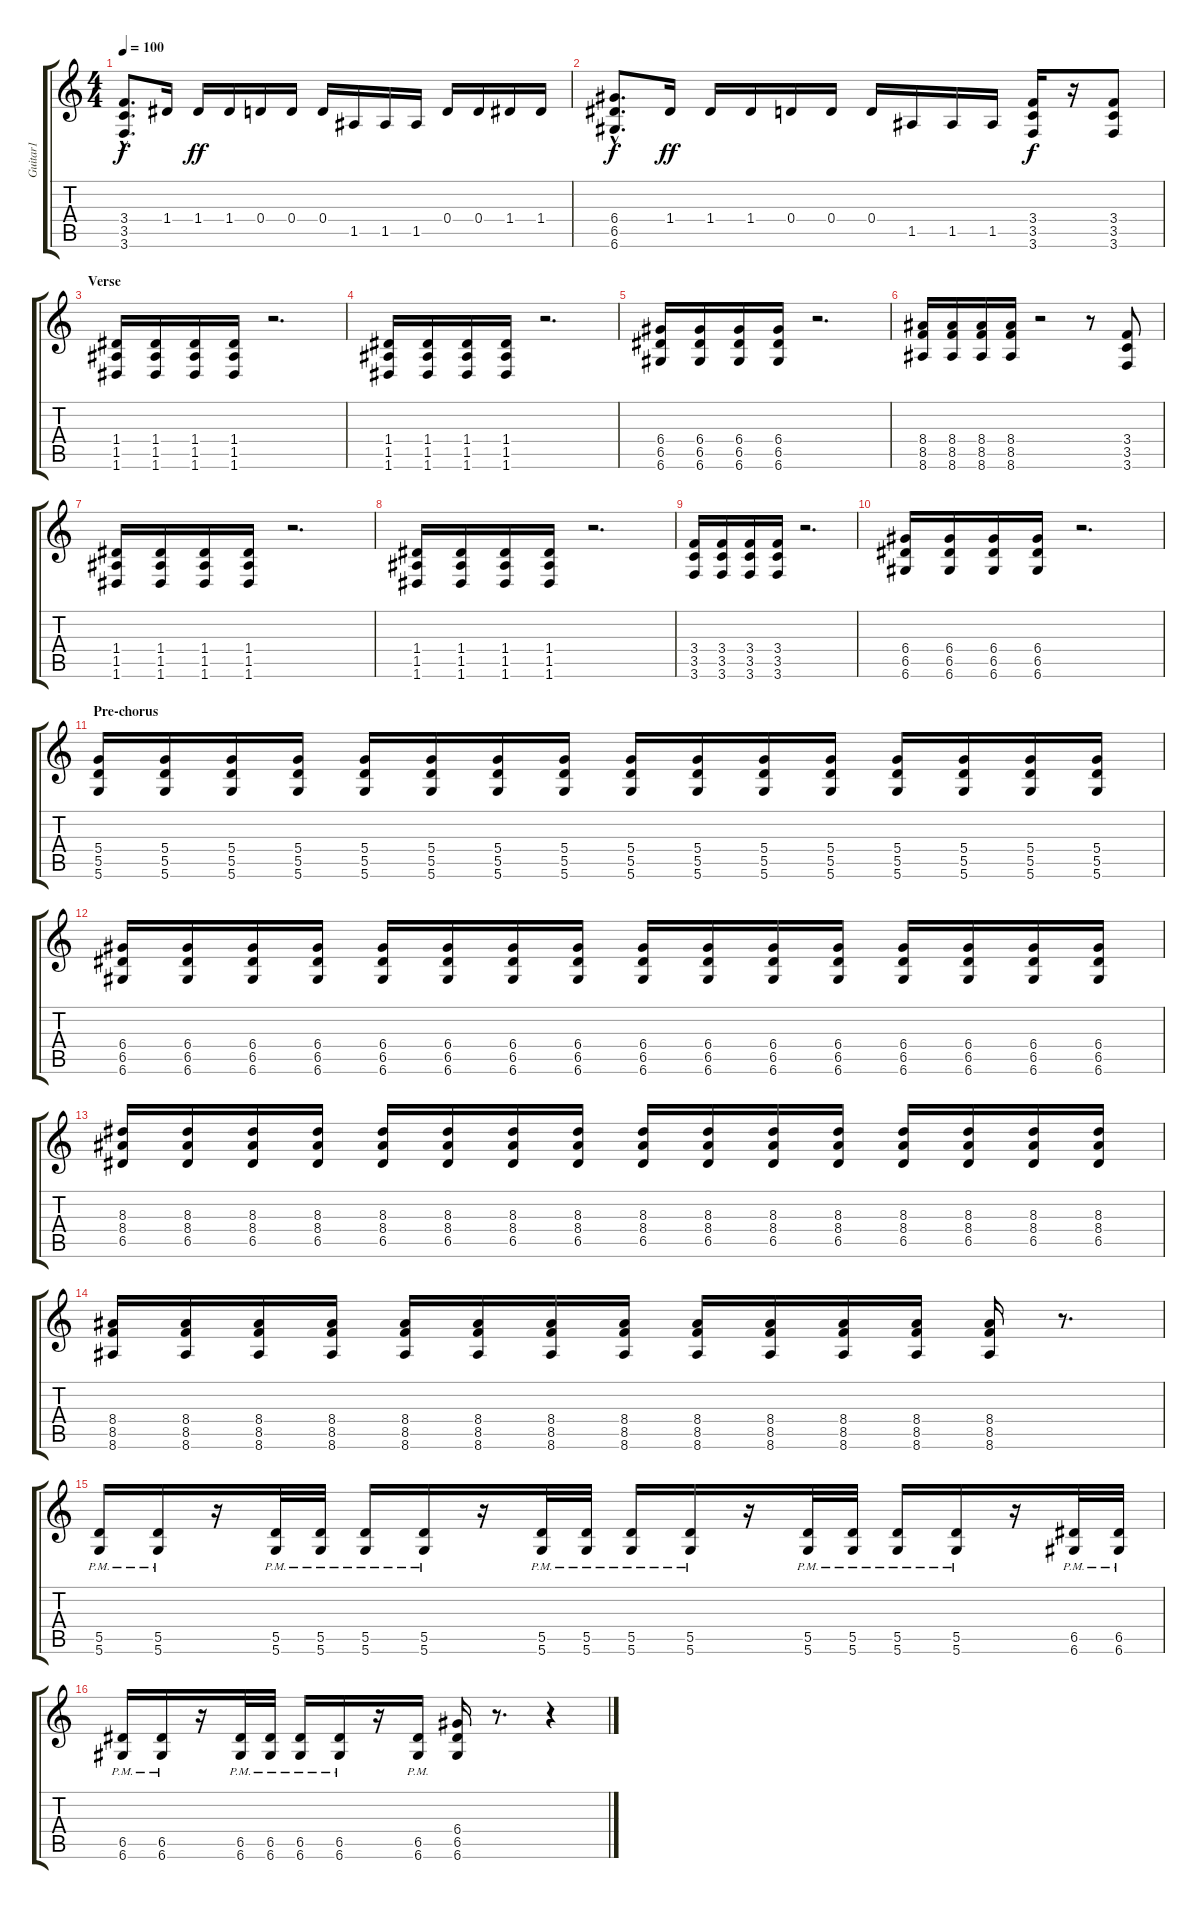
\track ("Guitar1" "Guitar1") {instrument distortionguitar}
\staff {score tabs}
\tuning (E4 B3 G3 D3 A2 D2) {hide}
\ts (4 4)
\tempo 100
\clef g2
\ks c
(3.4{hac} 3.5{hac} 3.6{hac}).8{d dy f} 1.4.16 1.4.16{dy ff} 1.4.16 0.4.16 0.4.16 0.4.16 1.5.16 1.5.16 1.5.16 0.4.16 0.4.16 1.4.16 1.4.16 |
(6.4{hac} 6.5{hac} 6.6{hac}).8{d dy f} 1.4.16{dy ff} 1.4.16 1.4.16 0.4.16 0.4.16 0.4.16 1.5.16 1.5.16 1.5.16 (3.4 3.5 3.6).16{dy f} r.16 (3.4 3.5 3.6).8 |
\section ("" "Verse")
(1.4 1.5 1.6).16 (1.4 1.5 1.6).16 (1.4 1.5 1.6).16 (1.4 1.5 1.6).16 r.2{d} |
(1.4 1.5 1.6).16 (1.4 1.5 1.6).16 (1.4 1.5 1.6).16 (1.4 1.5 1.6).16 r.2{d} |
(6.4 6.5 6.6).16 (6.4 6.5 6.6).16 (6.4 6.5 6.6).16 (6.4 6.5 6.6).16 r.2{d} |
(8.4 8.5 8.6).16 (8.4 8.5 8.6).16 (8.4 8.5 8.6).16 (8.4 8.5 8.6).16 r.2 r.8 (3.4 3.5 3.6).8 |
(1.4 1.5 1.6).16 (1.4 1.5 1.6).16 (1.4 1.5 1.6).16 (1.4 1.5 1.6).16 r.2{d} |
(1.4 1.5 1.6).16 (1.4 1.5 1.6).16 (1.4 1.5 1.6).16 (1.4 1.5 1.6).16 r.2{d} |
(3.4 3.5 3.6).16 (3.4 3.5 3.6).16 (3.4 3.5 3.6).16 (3.4 3.5 3.6).16 r.2{d} |
(6.4 6.5 6.6).16 (6.4 6.5 6.6).16 (6.4 6.5 6.6).16 (6.4 6.5 6.6).16 r.2{d} |
\section ("" "Pre-chorus")
(5.4 5.5 5.6).16 (5.4 5.5 5.6).16 (5.4 5.5 5.6).16 (5.4 5.5 5.6).16 (5.4 5.5 5.6).16 (5.4 5.5 5.6).16 (5.4 5.5 5.6).16 (5.4 5.5 5.6).16 (5.4 5.5 5.6).16 (5.4 5.5 5.6).16 (5.4 5.5 5.6).16 (5.4 5.5 5.6).16 (5.4 5.5 5.6).16 (5.4 5.5 5.6).16 (5.4 5.5 5.6).16 (5.4 5.5 5.6).16 |
(6.4 6.5 6.6).16 (6.4 6.5 6.6).16 (6.4 6.5 6.6).16 (6.4 6.5 6.6).16 (6.4 6.5 6.6).16 (6.4 6.5 6.6).16 (6.4 6.5 6.6).16 (6.4 6.5 6.6).16 (6.4 6.5 6.6).16 (6.4 6.5 6.6).16 (6.4 6.5 6.6).16 (6.4 6.5 6.6).16 (6.4 6.5 6.6).16 (6.4 6.5 6.6).16 (6.4 6.5 6.6).16 (6.4 6.5 6.6).16 |
(8.3 8.4 6.5).16 (8.3 8.4 6.5).16 (8.3 8.4 6.5).16 (8.3 8.4 6.5).16 (8.3 8.4 6.5).16 (8.3 8.4 6.5).16 (8.3 8.4 6.5).16 (8.3 8.4 6.5).16 (8.3 8.4 6.5).16 (8.3 8.4 6.5).16 (8.3 8.4 6.5).16 (8.3 8.4 6.5).16 (8.3 8.4 6.5).16 (8.3 8.4 6.5).16 (8.3 8.4 6.5).16 (8.3 8.4 6.5).16 |
(8.4 8.5 8.6).16 (8.4 8.5 8.6).16 (8.4 8.5 8.6).16 (8.4 8.5 8.6).16 (8.4 8.5 8.6).16 (8.4 8.5 8.6).16 (8.4 8.5 8.6).16 (8.4 8.5 8.6).16 (8.4 8.5 8.6).16 (8.4 8.5 8.6).16 (8.4 8.5 8.6).16 (8.4 8.5 8.6).16 (8.4 8.5 8.6).16 r.8{d} |
(5.5{pm} 5.6{pm}).16 (5.5{pm} 5.6{pm}).16 r.16 (5.5{pm} 5.6{pm}).32 (5.5{pm} 5.6{pm}).32 (5.5{pm} 5.6{pm}).16 (5.5{pm} 5.6{pm}).16 r.16 (5.5{pm} 5.6{pm}).32 (5.5{pm} 5.6{pm}).32 (5.5{pm} 5.6{pm}).16 (5.5{pm} 5.6{pm}).16 r.16 (5.5{pm} 5.6{pm}).32 (5.5{pm} 5.6{pm}).32 (5.5{pm} 5.6{pm}).16 (5.5{pm} 5.6{pm}).16 r.16 (6.5{pm} 6.6{pm}).32 (6.5{pm} 6.6{pm}).32 |
(6.5{pm} 6.6{pm}).16 (6.5{pm} 6.6{pm}).16 r.16 (6.5{pm} 6.6{pm}).32 (6.5{pm} 6.6{pm}).32 (6.5{pm} 6.6{pm}).16 (6.5{pm} 6.6{pm}).16 r.16 (6.5{pm} 6.6{pm}).16 (6.4 6.5 6.6).16 r.8{d} r.4
